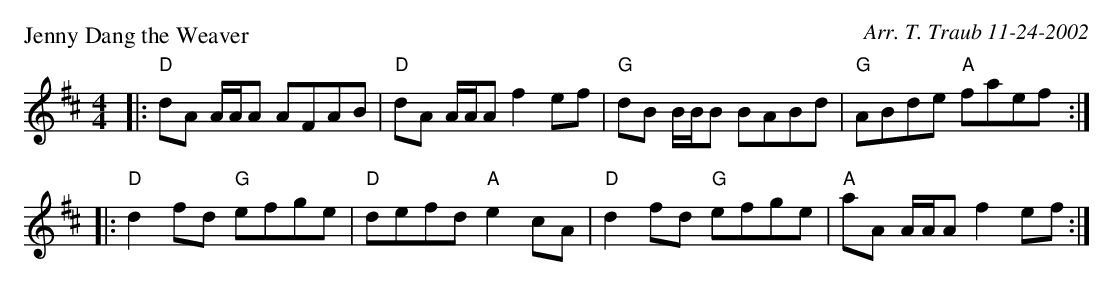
X:1
P: Jenny Dang the Weaver
C: Arr. T. Traub 11-24-2002
K: D
M: 4/4
L: 1/8
|:"D"dA A/A/A AFAB|"D"dA A/A/A f2 ef|"G"dB B/B/B BABd|"G"ABde "A"faef :|
|: "D"d2 fd "G"efge|"D"defd "A"e2 cA|"D"d2 fd "G"efge|"A"aA A/A/A f2 ef :|
